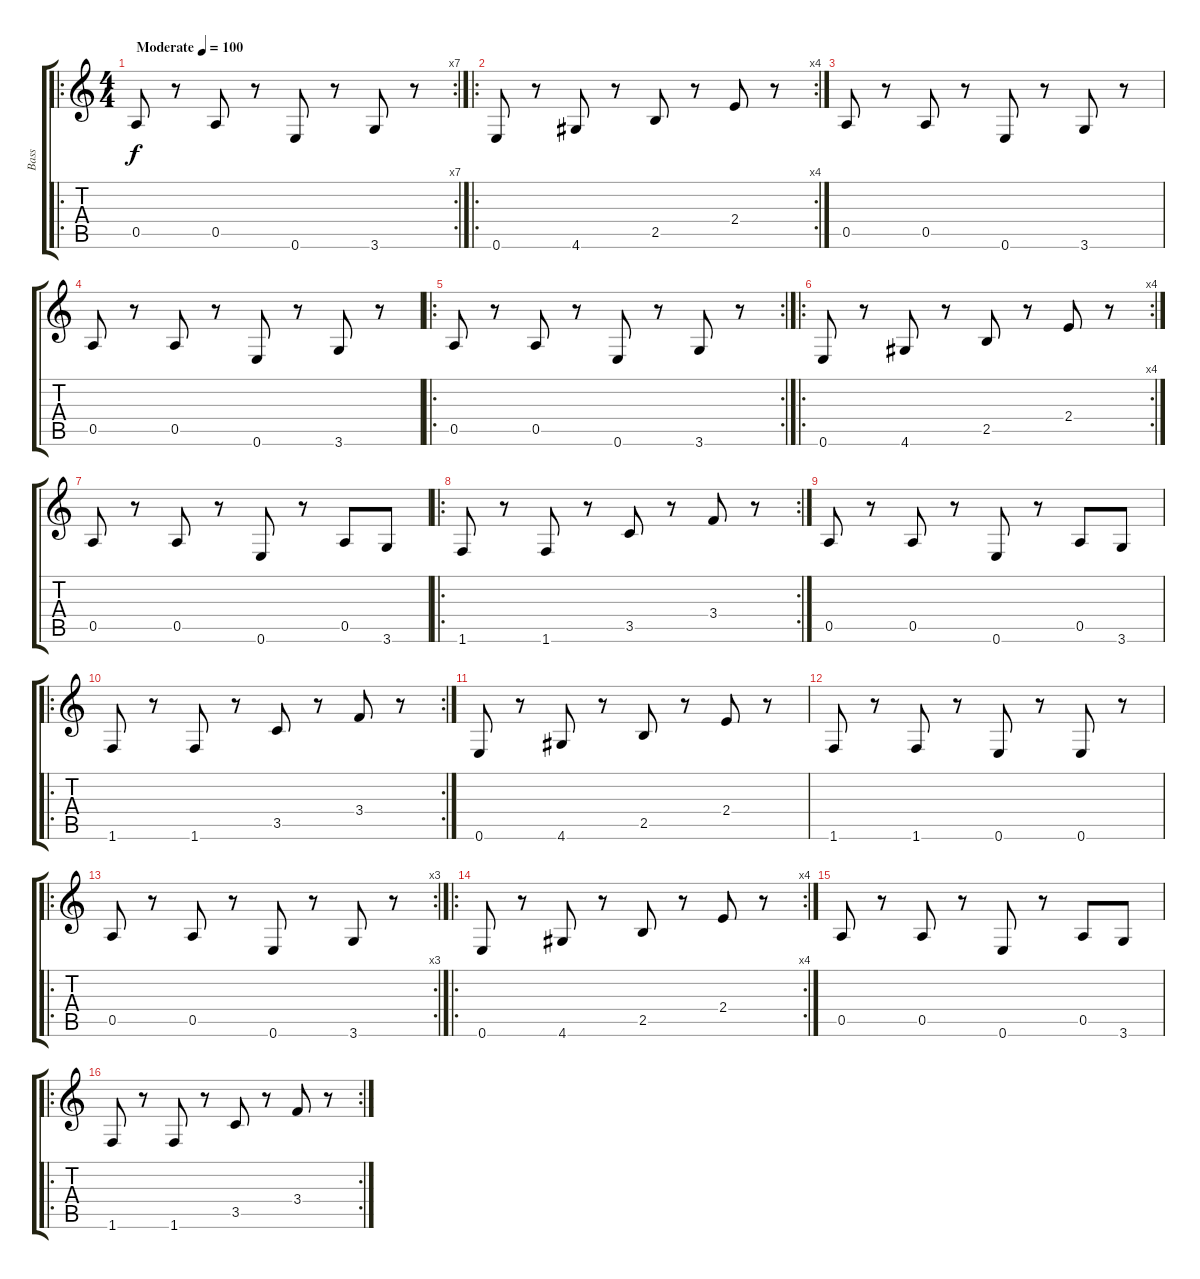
\track ("Bass" "Bass") {instrument contrabass}
\staff {score tabs}
\tuning (E4 B3 G3 D3 A2 E2) {hide}
\ro
\rc 7
\ts (4 4)
\tempo (100 "Moderate")
\clef g2
\ks c
0.5.8{dy f instrument contrabass} r.8 0.5.8 r.8 0.6.8 r.8 3.6.8 r.8 |
\ro
\rc 4
0.6.8 r.8 4.6.8 r.8 2.5.8 r.8 2.4.8 r.8 |
0.5.8 r.8 0.5.8 r.8 0.6.8 r.8 3.6.8 r.8 |
0.5.8 r.8 0.5.8 r.8 0.6.8 r.8 3.6.8 r.8 |
\ro
\rc 2
0.5.8 r.8 0.5.8 r.8 0.6.8 r.8 3.6.8 r.8 |
\ro
\rc 4
0.6.8 r.8 4.6.8 r.8 2.5.8 r.8 2.4.8 r.8 |
0.5.8 r.8 0.5.8 r.8 0.6.8 r.8 0.5.8 3.6.8 |
\ro
\rc 2
1.6.8 r.8 1.6.8 r.8 3.5.8 r.8 3.4.8 r.8 |
0.5.8 r.8 0.5.8 r.8 0.6.8 r.8 0.5.8 3.6.8 |
\ro
\rc 2
1.6.8 r.8 1.6.8 r.8 3.5.8 r.8 3.4.8 r.8 |
0.6.8 r.8 4.6.8 r.8 2.5.8 r.8 2.4.8 r.8 |
1.6.8 r.8 1.6.8 r.8 0.6.8 r.8 0.6.8 r.8 |
\ro
\rc 3
0.5.8 r.8 0.5.8 r.8 0.6.8 r.8 3.6.8 r.8 |
\ro
\rc 4
0.6.8 r.8 4.6.8 r.8 2.5.8 r.8 2.4.8 r.8 |
0.5.8 r.8 0.5.8 r.8 0.6.8 r.8 0.5.8 3.6.8 |
\ro
\rc 2
1.6.8 r.8 1.6.8 r.8 3.5.8 r.8 3.4.8 r.8
